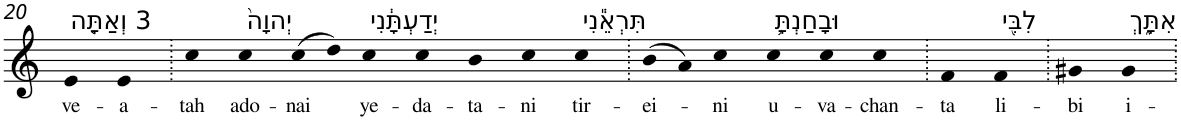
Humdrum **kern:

**kern	**text
*part1	*part1
*staff1	*staff1
*I"Piano	*
*I'Pno	*
!!LO:PB:g=z
*clefG2	*
*k[]	*
=20	=20
!LO:TX:a:t=3 וְאַתָּ֤ה	!
!	!LO:LY:b
4e	ve-
!	!LO:LY:b
4e	-a-
=21.	=21.
!	!LO:LY:b
4cc	-tah
!LO:TX:a:t=יְהוָה֙	!
!	!LO:LY:b
4cc	ado-
!	!LO:LY:b
(>8cc	-nai
8dd)	.
!LO:TX:a:t=יְדַעְתָּ֔נִי	!
!	!LO:LY:b
4cc	ye-
!	!LO:LY:b
4cc	-da-
!	!LO:LY:b
4b	-ta-
!	!LO:LY:b
4cc	-ni
!LO:TX:a:t=תִּרְאֵ֕נִי	!
!	!LO:LY:b
4cc	tir-
=22.	=22.
!	!LO:LY:b
(>8b	-ei-
8a)	.
!	!LO:LY:b
4cc	-ni
!LO:TX:a:t=וּבָחַנְתָּ֥	!
!	!LO:LY:b
4cc	u-
!	!LO:LY:b
4cc	-va-
!	!LO:LY:b
4cc	-chan-
=23.	=23.
!	!LO:LY:b
4f	-ta
!LO:TX:a:t=לִבִּ֖י	!
!	!LO:LY:b
4f	li-
=24.	=24.
!	!LO:LY:b
4g#X	-bi
!LO:TX:a:t=אִתָּ֑ךְ	!
!	!LO:LY:b
4g#	i-
=.	=.
*-	*-
